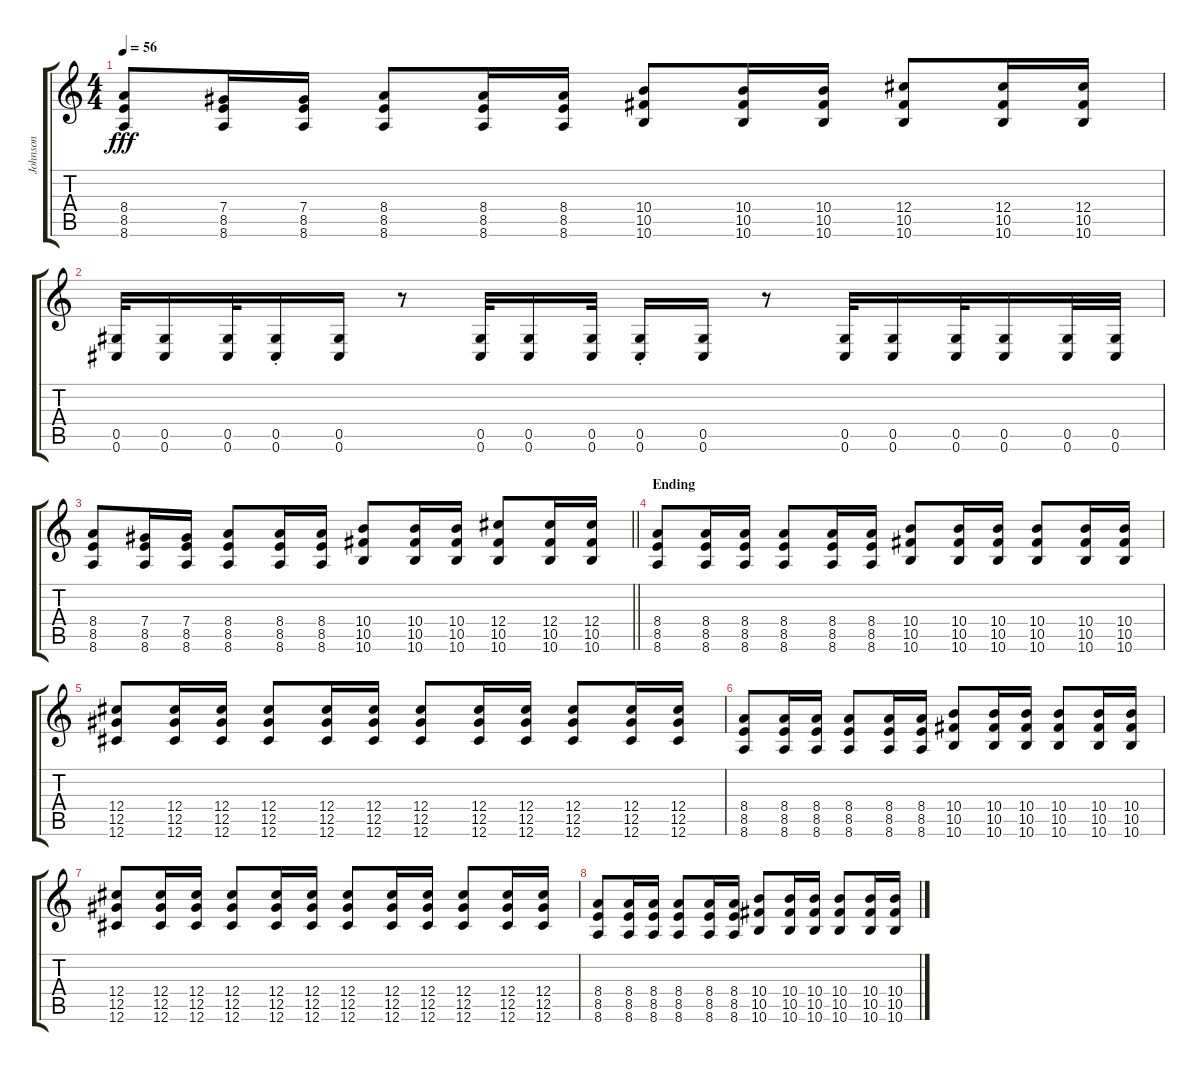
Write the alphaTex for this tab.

\track ("Johnson" "Johnson") {instrument electricguitarclean}
\staff {score tabs}
\tuning (Eb4 Bb3 Gb3 Db3 Ab2 Db2) {hide}
\ts (4 4)
\tempo 56
\clef g2
\ks c
(8.4 8.5 8.6).8{dy fff} (7.4 8.5 8.6).16 (7.4 8.5 8.6).16 (8.4 8.5 8.6).8 (8.4 8.5 8.6).16 (8.4 8.5 8.6).16 (10.4 10.5 10.6).8 (10.4 10.5 10.6).16 (10.4 10.5 10.6).16 (12.4 10.5 10.6).8 (12.4 10.5 10.6).16 (12.4 10.5 10.6).16 |
(0.5 0.6).32 (0.5 0.6).16 (0.5 0.6).32 (0.5{st} 0.6{st}).16 (0.5 0.6).16 r.8 (0.5 0.6).32 (0.5 0.6).16 (0.5 0.6).32 (0.5{st} 0.6{st}).16 (0.5 0.6).16 r.8 (0.5 0.6).32 (0.5 0.6).16 (0.5 0.6).32 (0.5 0.6).16 (0.5 0.6).32 (0.5 0.6).32 |
\barLineRight lightlight
(8.4 8.5 8.6).8 (7.4 8.5 8.6).16 (7.4 8.5 8.6).16 (8.4 8.5 8.6).8 (8.4 8.5 8.6).16 (8.4 8.5 8.6).16 (10.4 10.5 10.6).8 (10.4 10.5 10.6).16 (10.4 10.5 10.6).16 (12.4 10.5 10.6).8 (12.4 10.5 10.6).16 (12.4 10.5 10.6).16 |
\section ("" "Ending")
(8.4 8.5 8.6).8 (8.4 8.5 8.6).16 (8.4 8.5 8.6).16 (8.4 8.5 8.6).8 (8.4 8.5 8.6).16 (8.4 8.5 8.6).16 (10.4 10.5 10.6).8 (10.4 10.5 10.6).16 (10.4 10.5 10.6).16 (10.4 10.5 10.6).8 (10.4 10.5 10.6).16 (10.4 10.5 10.6).16 |
(12.4 12.5 12.6).8 (12.4 12.5 12.6).16 (12.4 12.5 12.6).16 (12.4 12.5 12.6).8 (12.4 12.5 12.6).16 (12.4 12.5 12.6).16 (12.4 12.5 12.6).8 (12.4 12.5 12.6).16 (12.4 12.5 12.6).16 (12.4 12.5 12.6).8 (12.4 12.5 12.6).16 (12.4 12.5 12.6).16 |
(8.4 8.5 8.6).8 (8.4 8.5 8.6).16 (8.4 8.5 8.6).16 (8.4 8.5 8.6).8 (8.4 8.5 8.6).16 (8.4 8.5 8.6).16 (10.4 10.5 10.6).8 (10.4 10.5 10.6).16 (10.4 10.5 10.6).16 (10.4 10.5 10.6).8 (10.4 10.5 10.6).16 (10.4 10.5 10.6).16 |
(12.4 12.5 12.6).8 (12.4 12.5 12.6).16 (12.4 12.5 12.6).16 (12.4 12.5 12.6).8 (12.4 12.5 12.6).16 (12.4 12.5 12.6).16 (12.4 12.5 12.6).8 (12.4 12.5 12.6).16 (12.4 12.5 12.6).16 (12.4 12.5 12.6).8 (12.4 12.5 12.6).16 (12.4 12.5 12.6).16 |
(8.4 8.5 8.6).8 (8.4 8.5 8.6).16 (8.4 8.5 8.6).16 (8.4 8.5 8.6).8 (8.4 8.5 8.6).16 (8.4 8.5 8.6).16 (10.4 10.5 10.6).8 (10.4 10.5 10.6).16 (10.4 10.5 10.6).16 (10.4 10.5 10.6).8 (10.4 10.5 10.6).16 (10.4 10.5 10.6).16
